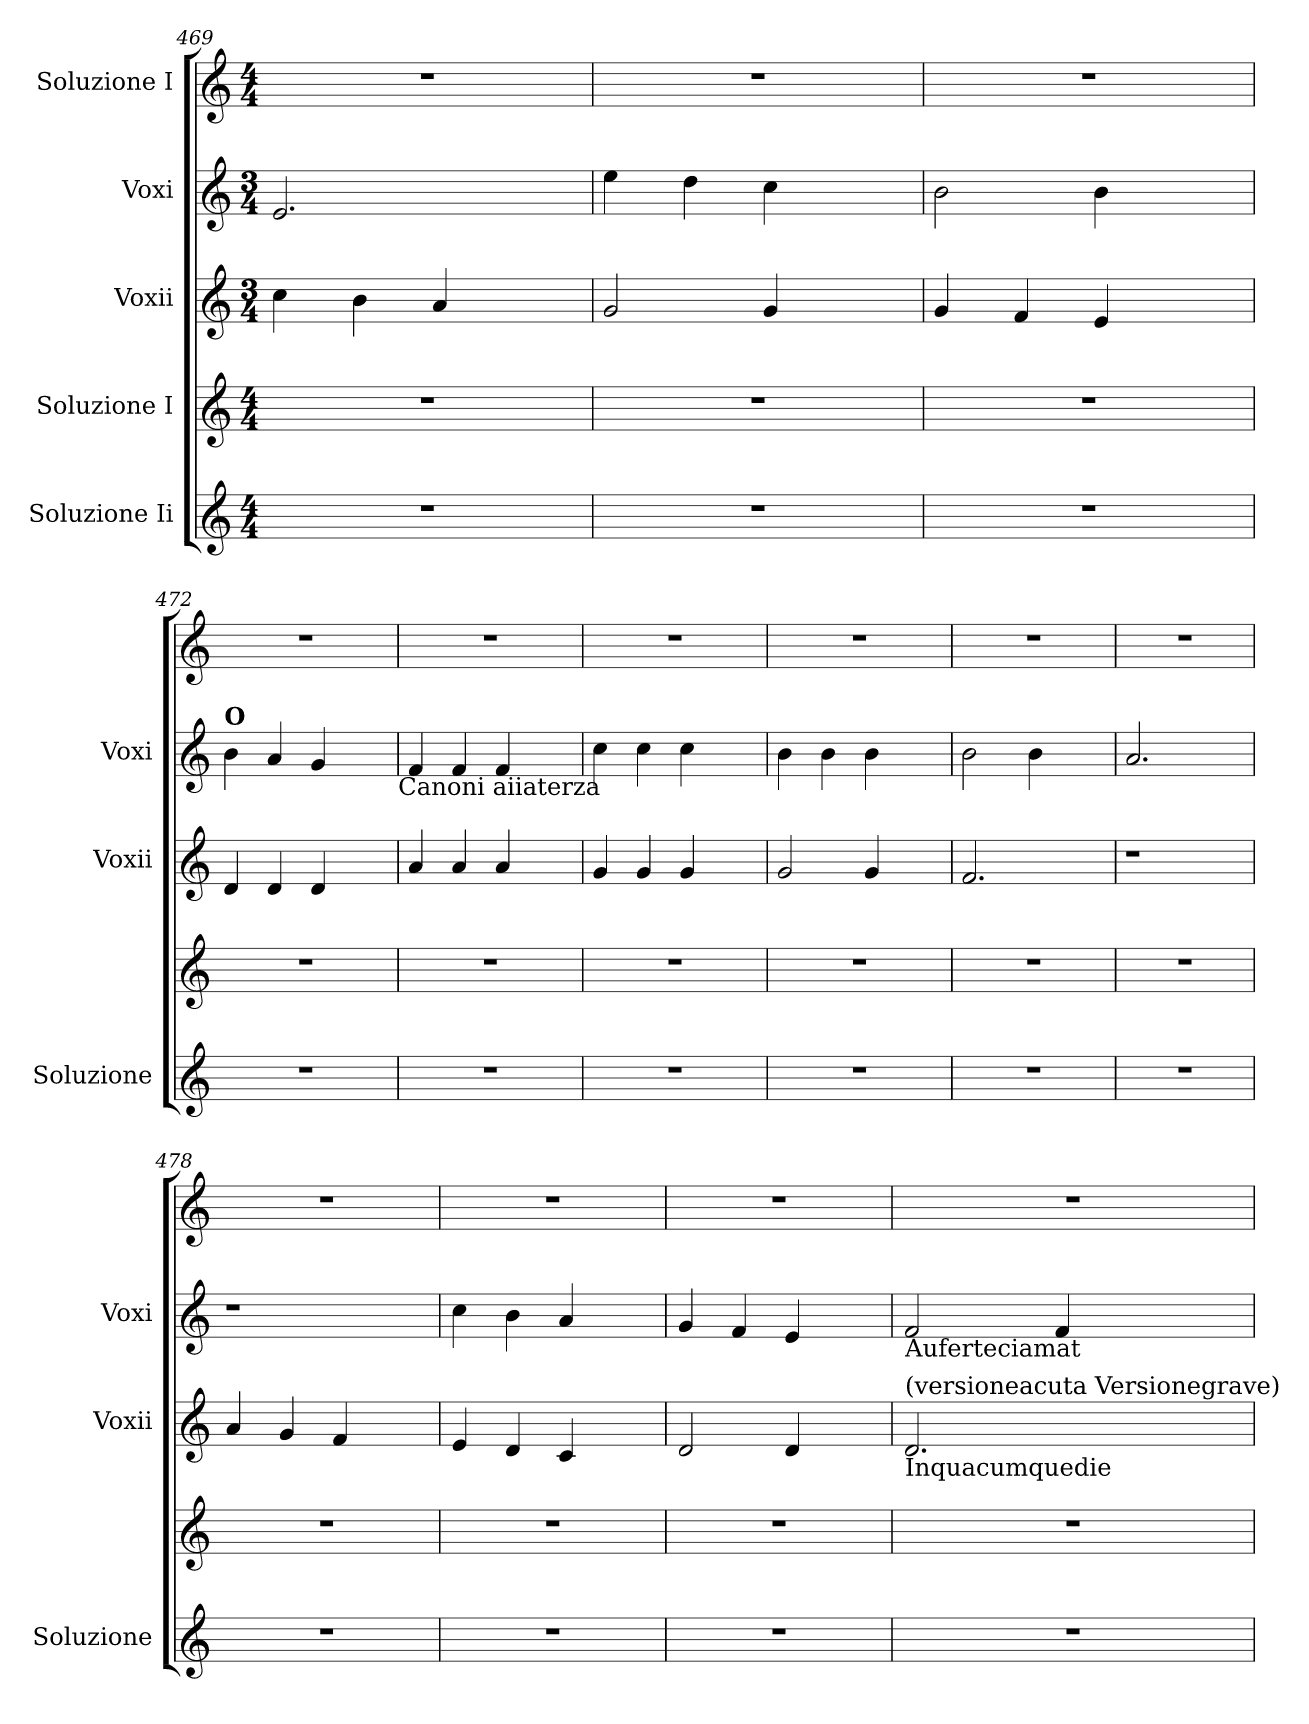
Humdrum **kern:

**kern	**kern	**kern	**kern	**kern
*part5	*part4	*part3	*part2	*part1
*staff5	*staff4	*staff3	*staff2	*staff1
*I"Soluzione Ii	*I"Soluzione I	*I"Voxii	*I"Voxi	*I"Soluzione I
*I'Soluzione	*	*I'Voxii	*I'Voxi	*
*clefG2	*clefG2	*clefG2	*clefG2	*clefG2
*k[]	*k[]	*k[]	*k[]	*k[]
*C:	*C:	*C:	*C:	*C:
*M4/4	*M4/4	*M3/4	*M3/4	*M4/4
=469	=469	=469	=469	=469
1r	1r	4cc\	2.e/	1r
.	.	4b\	.	.
.	.	4a/	.	.
.	.	4ryy	4ryy	.
=470	=470	=470	=470	=470
1r	1r	2g/	4ee\	1r
.	.	.	4dd\	.
.	.	4g/	4cc\	.
.	.	4ryy	4ryy	.
=471	=471	=471	=471	=471
1r	1r	4g/	2b\	1r
.	.	4f/	.	.
.	.	4e/	4b\	.
.	.	4ryy	4ryy	.
!!LO:PB:g=z
=472	=472	=472	=472	=472
!	!	!	!LO:TX:a:B:t=O	!
1r	1r	4d/	4b\	1r
.	.	4d/	4a/	.
.	.	4d/	4g/	.
.	.	4ryy	4ryy	.
!	!	!	!LO:TX:b:t=Canoni aiiaterza	!
=473	=473	=473	=473	=473
1r	1r	4a/	4f/	1r
.	.	4a/	4f/	.
.	.	4a/	4f/	.
.	.	4ryy	4ryy	.
=474	=474	=474	=474	=474
1r	1r	4g/	4cc\	1r
.	.	4g/	4cc\	.
.	.	4g/	4cc\	.
.	.	4ryy	4ryy	.
=475	=475	=475	=475	=475
1r	1r	2g/	4b\	1r
.	.	.	4b\	.
.	.	4g/	4b\	.
.	.	4ryy	4ryy	.
=476	=476	=476	=476	=476
1r	1r	2.f/	2b\	1r
.	.	.	4b\	.
.	.	4ryy	4ryy	.
=477	=477	=477	=477	=477
!	!	!LO:N:vis=1	!	!
1r	1r	2.r	2.a/	1r
.	.	4ryy	4ryy	.
=478	=478	=478	=478	=478
!	!	!	!LO:N:vis=1	!
1r	1r	4a/	2.r	1r
.	.	4g/	.	.
.	.	4f/	.	.
.	.	4ryy	4ryy	.
=479	=479	=479	=479	=479
1r	1r	4e/	4cc\	1r
.	.	4d/	4b\	.
.	.	4c/	4a/	.
.	.	4ryy	4ryy	.
=480	=480	=480	=480	=480
1r	1r	2d/	4g/	1r
.	.	.	4f/	.
.	.	4d/	4e/	.
.	.	4ryy	4ryy	.
!!LO:LB:g=z
=481	=481	=481	=481	=481
!	!	!	!LO:TX:b:t=Auferteciamat	!
!	!	!LO:TX:b:t=Inquacumquedie	!	!
!	!	!LO:TX:t=(versioneacuta  Versionegrave)	!	!
1r	1r	2.d/	2f/	1r
.	.	.	4f/	.
.	.	4ryy	4ryy	.
=	=	=	=	=
*-	*-	*-	*-	*-
